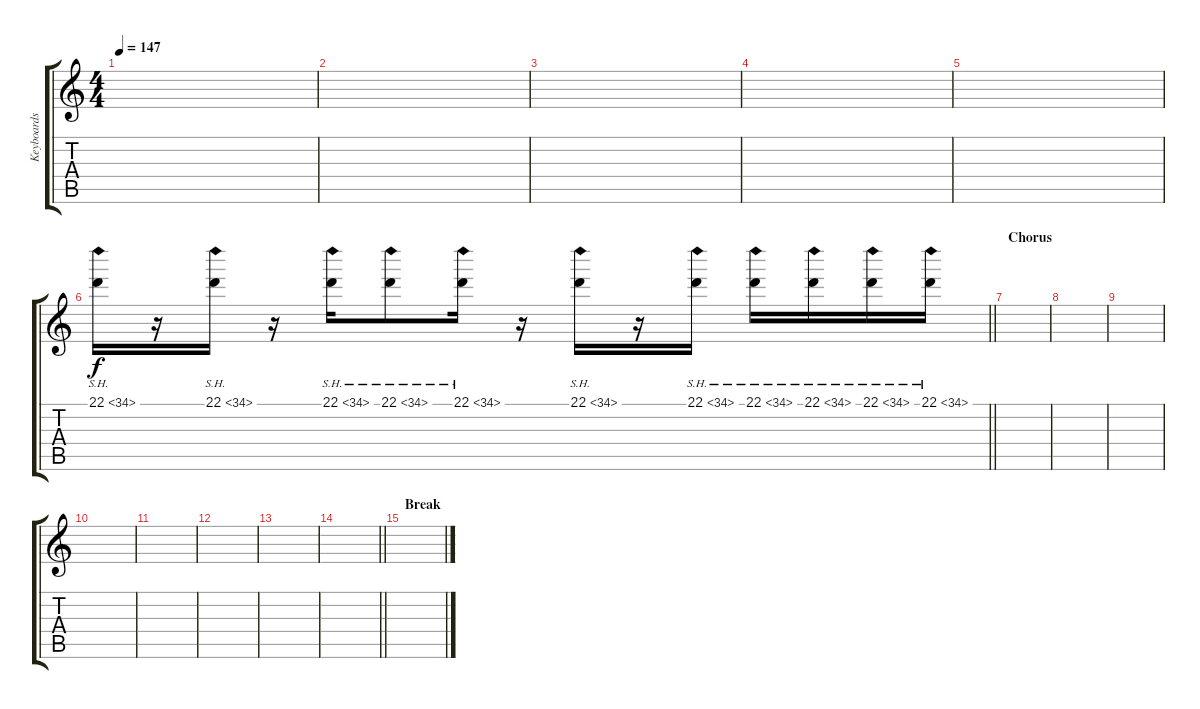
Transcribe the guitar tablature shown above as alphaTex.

\track ("Keyboards" "Keyboards") {instrument recorder}
\staff {score tabs}
\tuning (E4 B3 G3 D3 A2 E2) {hide}
\ts (4 4)
\tempo 147
\clef g2
\ks c
|
|
|
|
|
\barLineRight lightlight
22.1{sh 12}.16 r.16 22.1{sh 12}.16 r.16 22.1{sh 12}.16 22.1{sh 12}.8 22.1{sh 12}.16 r.16 22.1{sh 12}.16 r.16 22.1{sh 12}.16 22.1{sh 12}.16 22.1{sh 12}.16 22.1{sh 12}.16 22.1{sh 12}.16 |
\section ("" "Chorus")
|
|
|
|
|
|
|
\barLineRight lightlight
|
\section ("" "Break")
